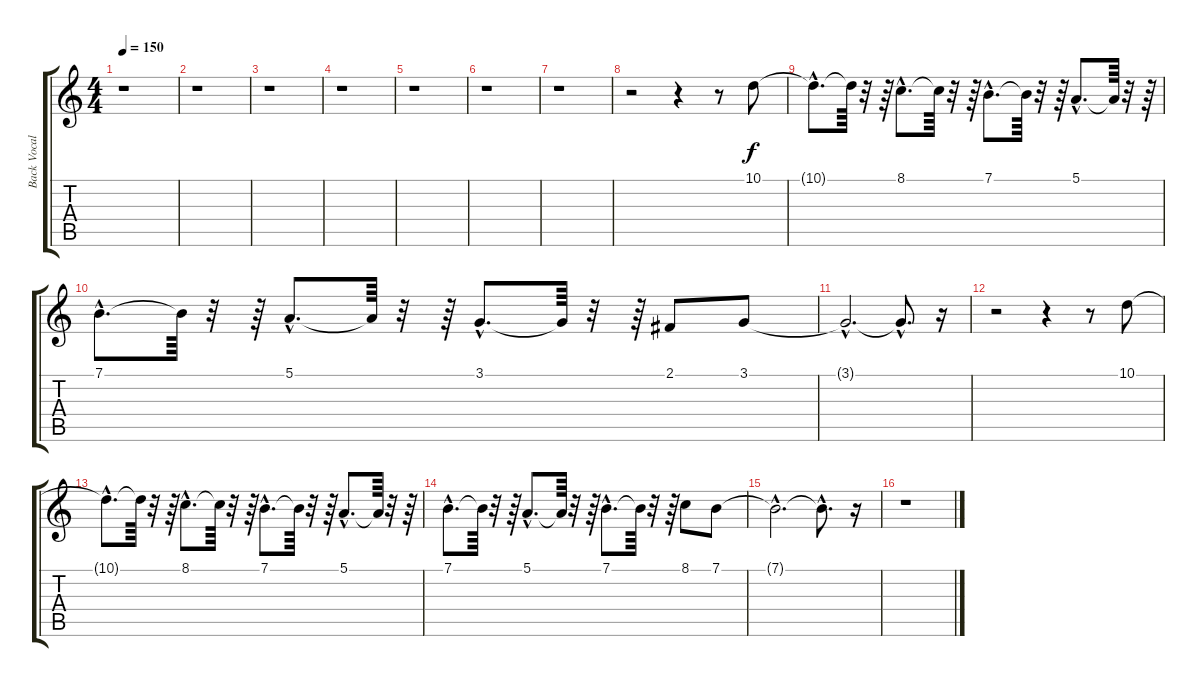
\track ("Back Vocals'" "Back Vocal") {instrument choiraahs}
\staff {score tabs}
\tuning (E4 B3 G3 D3 A2 E2) {hide}
\ts (4 4)
\tempo 150
\clef g2
\ks c
r.1{dy f} |
r.1 |
r.1 |
r.1 |
r.1 |
r.1 |
r.1 |
r.2 r.4 r.8 10.1.8 |
10.1{hac t}.8{d} 10.1{t}.64 r.32 r.64 8.1{hac}.8{d} 8.1{t}.64 r.32 r.64 7.1{hac}.8{d} 7.1{t}.64 r.32 r.64 5.1{hac}.8{d} 5.1{t}.64 r.32 r.64 |
7.1{hac}.8{d} 7.1{t}.64 r.32 r.64 5.1{hac}.8{d} 5.1{t}.64 r.32 r.64 3.1{hac}.8{d} 3.1{t}.64 r.32 r.64 2.1.8 3.1.8 |
3.1{hac t}.2{d} 3.1{hac t}.8{d} r.16 |
r.2 r.4 r.8 10.1.8 |
10.1{hac t}.8{d} 10.1{t}.64 r.32 r.64 8.1{hac}.8{d} 8.1{t}.64 r.32 r.64 7.1{hac}.8{d} 7.1{t}.64 r.32 r.64 5.1{hac}.8{d} 5.1{t}.64 r.32 r.64 |
7.1{hac}.8{d} 7.1{t}.64 r.32 r.64 5.1{hac}.8{d} 5.1{t}.64 r.32 r.64 7.1{hac}.8{d} 7.1{t}.64 r.32 r.64 8.1.8 7.1.8 |
7.1{hac t}.2{d} 7.1{hac t}.8{d} r.16 |
r.1
